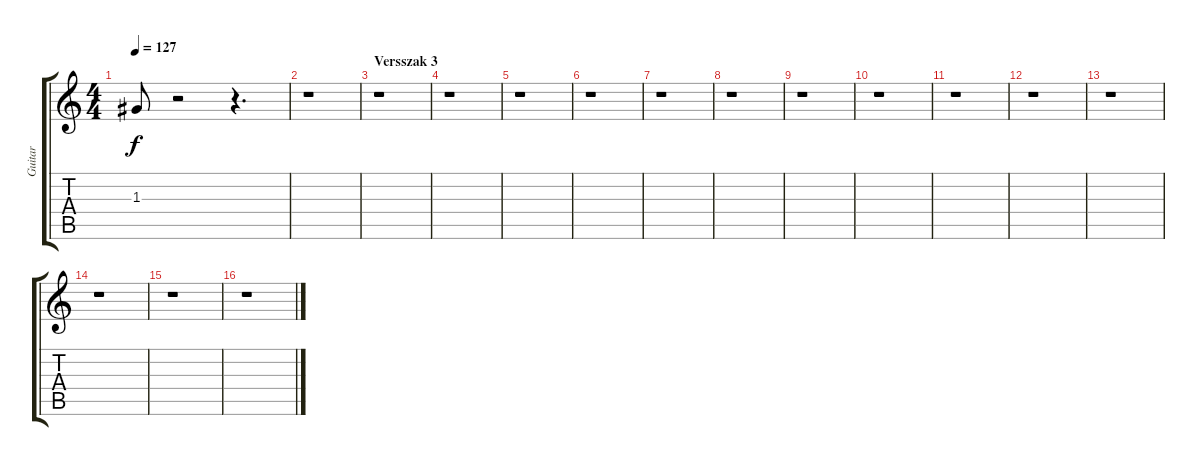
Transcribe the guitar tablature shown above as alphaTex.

\track ("Guitar" "Guitar") {instrument acousticguitarsteel}
\staff {score tabs}
\tuning (E4 B3 G3 D3 A2 E2) {hide}
\ts (4 4)
\tempo 127
\clef g2
\ks c
1.3{t}.8{dy f} r.2 r.4{d} |
r.1 |
\section ("" "Versszak 3")
r.1 |
r.1 |
r.1 |
r.1 |
r.1 |
r.1 |
r.1 |
r.1 |
r.1 |
r.1 |
r.1 |
r.1 |
r.1 |
r.1
